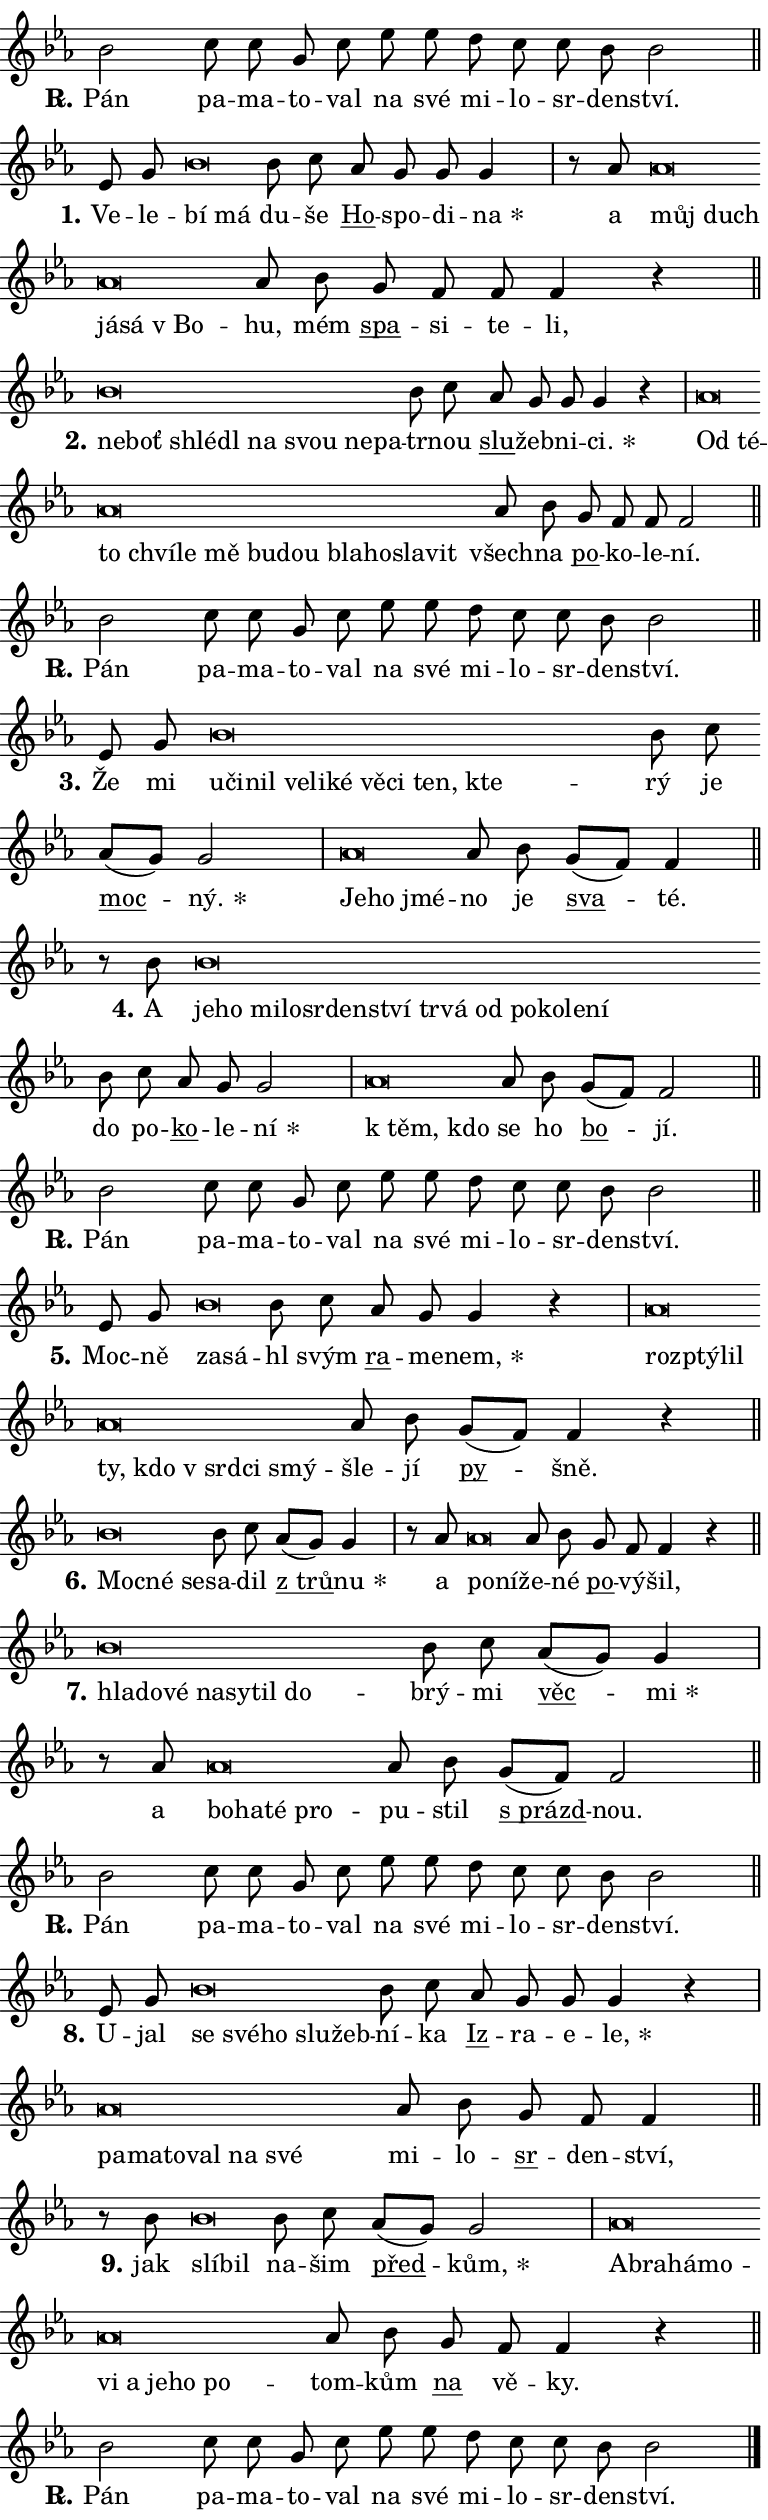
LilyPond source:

\version "2.24.0"
\header { tagline = "" }
\paper {
  indent = 0\cm
  top-margin = 0\cm
  right-margin = 0.13\cm % to fit lyric hyphens
  bottom-margin = 0\cm
  left-margin = 0\cm
  paper-width = 13\cm
  page-breaking = #ly:one-page-breaking
  system-system-spacing.basic-distance = #11
  score-system-spacing.basic-distance = #11
  ragged-last = ##f
}


%% Author: Thomas Morley
%% https://lists.gnu.org/archive/html/lilypond-user/2020-05/msg00002.html
#(define (line-position grob)
"Returns position of @var[grob} in current system:
   @code{'start}, if at first time-step
   @code{'end}, if at last time-step
   @code{'middle} otherwise
"
  (let* ((col (ly:item-get-column grob))
         (ln (ly:grob-object col 'left-neighbor))
         (rn (ly:grob-object col 'right-neighbor))
         (col-to-check-left (if (ly:grob? ln) ln col))
         (col-to-check-right (if (ly:grob? rn) rn col))
         (break-dir-left
           (and
             (ly:grob-property col-to-check-left 'non-musical #f)
             (ly:item-break-dir col-to-check-left)))
         (break-dir-right
           (and
             (ly:grob-property col-to-check-right 'non-musical #f)
             (ly:item-break-dir col-to-check-right))))
        (cond ((eqv? 1 break-dir-left) 'start)
              ((eqv? -1 break-dir-right) 'end)
              (else 'middle))))

#(define (tranparent-at-line-position vctor)
  (lambda (grob)
  "Relying on @code{line-position} select the relevant enry from @var{vctor}.
Used to determine transparency,"
    (case (line-position grob)
      ((end) (not (vector-ref vctor 0)))
      ((middle) (not (vector-ref vctor 1)))
      ((start) (not (vector-ref vctor 2))))))

noteHeadBreakVisibility =
#(define-music-function (break-visibility)(vector?)
"Makes @code{NoteHead}s transparent relying on @var{break-visibility}"
#{
  \override NoteHead.transparent =
    #(tranparent-at-line-position break-visibility)
#})

#(define delete-ledgers-for-transparent-note-heads
  (lambda (grob)
    "Reads whether a @code{NoteHead} is transparent.
If so this @code{NoteHead} is removed from @code{'note-heads} from
@var{grob}, which is supposed to be @code{LedgerLineSpanner}.
As a result ledgers are not printed for this @code{NoteHead}"
    (let* ((nhds-array (ly:grob-object grob 'note-heads))
           (nhds-list
             (if (ly:grob-array? nhds-array)
                 (ly:grob-array->list nhds-array)
                 '()))
           ;; Relies on the transparent-property being done before
           ;; Staff.LedgerLineSpanner.after-line-breaking is executed.
           ;; This is fragile ...
           (to-keep
             (remove
               (lambda (nhd)
                 (ly:grob-property nhd 'transparent #f))
               nhds-list)))
      ;; TODO find a better method to iterate over grob-arrays, similiar
      ;; to filter/remove etc for lists
      ;; For now rebuilt from scratch
      (set! (ly:grob-object grob 'note-heads)  '())
      (for-each
        (lambda (nhd)
          (ly:pointer-group-interface::add-grob grob 'note-heads nhd))
        to-keep))))

squashNotes = {
  \override NoteHead.X-extent = #'(-0.2 . 0.2)
  \override NoteHead.Y-extent = #'(-0.75 . 0)
  \override NoteHead.stencil =
    #(lambda (grob)
       (let ((pos (ly:grob-property grob 'staff-position)))
         (begin
           (if (< pos -7) (display "ERROR: Lower brevis then expected\n") (display ""))
           (if (<= pos -6) ly:text-interface::print ly:note-head::print))))
}
unSquashNotes = {
  \revert NoteHead.X-extent
  \revert NoteHead.Y-extent
  \revert NoteHead.stencil
}

hideNotes = \noteHeadBreakVisibility #begin-of-line-visible
unHideNotes = \noteHeadBreakVisibility #all-visible

% work-around for resetting accidentals
% https://lilypond.org/doc/v2.23/Documentation/notation/displaying-rhythms#unmetered-music
cadenzaMeasure = {
  \cadenzaOff
  \partial 1024 s1024
  \cadenzaOn
}

#(define-markup-command (accent layout props text) (markup?)
  "Underline accented syllable"
  (interpret-markup layout props
    #{\markup \override #'(offset . 4.3) \underline { #text }#}))

responsum = \markup \concat {
  "R" \hspace #-1.05 \path #0.1 #'((moveto 0 0.07) (lineto 0.9 0.8)) \hspace #0.05 "."
}

spaceSize = #0.6828661417322834 % exact space size for TeX Gyre Schola

\layout {
  \context {
    \Staff
    \remove "Time_signature_engraver"
    \override LedgerLineSpanner.after-line-breaking = #delete-ledgers-for-transparent-note-heads
  }
  \context {
    \Lyrics {
      \override LyricSpace.minimum-distance = \spaceSize
      \override LyricText.font-name = #"TeX Gyre Schola"
      \override LyricText.font-size = 1
      \override StanzaNumber.font-name = #"TeX Gyre Schola Bold"
      \override StanzaNumber.font-size = 1
    }
  }
  \context {
    \Score 
    \override NoteHead.text =
      #(lambda (grob) 
        (let ((pos (ly:grob-property grob 'staff-position)))
          #{\markup {
            \combine
              \halign #-0.55 \raise #(if (= pos -6) 0 0.5) \override #'(thickness . 2) \draw-line #'(3.2 . 0)
              \musicglyph "noteheads.sM1"
          }#}))
  }
}

% magnetic-lyrics.ily
%
%   written by
%     Jean Abou Samra <jean@abou-samra.fr>
%     Werner Lemberg <wl@gnu.org>
%
%   adapted by
%     Jiri Hon <jiri.hon@gmail.com>
%
% Version 2022-Apr-15

% https://www.mail-archive.com/lilypond-user@gnu.org/msg149350.html

#(define (Left_hyphen_pointer_engraver context)
   "Collect syllable-hyphen-syllable occurrences in lyrics and store
them in properties.  This engraver only looks to the left.  For
example, if the lyrics input is @code{foo -- bar}, it does the
following.

@itemize @bullet
@item
Set the @code{text} property of the @code{LyricHyphen} grob between
@q{foo} and @q{bar} to @code{foo}.

@item
Set the @code{left-hyphen} property of the @code{LyricText} grob with
text @q{foo} to the @code{LyricHyphen} grob between @q{foo} and
@q{bar}.
@end itemize

Use this auxiliary engraver in combination with the
@code{lyric-@/text::@/apply-@/magnetic-@/offset!} hook."
   (let ((hyphen #f)
         (text #f))
     (make-engraver
      (acknowledgers
       ((lyric-syllable-interface engraver grob source-engraver)
        (set! text grob)))
      (end-acknowledgers
       ((lyric-hyphen-interface engraver grob source-engraver)
        ;(when (not (grob::has-interface grob 'lyric-space-interface))
          (set! hyphen grob)));)
      ((stop-translation-timestep engraver)
       (when (and text hyphen)
         (ly:grob-set-object! text 'left-hyphen hyphen))
       (set! text #f)
       (set! hyphen #f)))))

#(define (lyric-text::apply-magnetic-offset! grob)
   "If the space between two syllables is less than the value in
property @code{LyricText@/.details@/.squash-threshold}, move the right
syllable to the left so that it gets concatenated with the left
syllable.

Use this function as a hook for
@code{LyricText@/.after-@/line-@/breaking} if the
@code{Left_@/hyphen_@/pointer_@/engraver} is active."
   (let ((hyphen (ly:grob-object grob 'left-hyphen #f)))
     (when hyphen
       (let ((left-text (ly:spanner-bound hyphen LEFT)))
         (when (grob::has-interface left-text 'lyric-syllable-interface)
           (let* ((common (ly:grob-common-refpoint grob left-text X))
                  (this-x-ext (ly:grob-extent grob common X))
                  (left-x-ext
                   (begin
                     ;; Trigger magnetism for left-text.
                     (ly:grob-property left-text 'after-line-breaking)
                     (ly:grob-extent left-text common X)))
                  ;; `delta` is the gap width between two syllables.
                  (delta (- (interval-start this-x-ext)
                            (interval-end left-x-ext)))
                  (details (ly:grob-property grob 'details))
                  (threshold (assoc-get 'squash-threshold details 0.2)))
             (when (< delta threshold)
               (let* (;; We have to manipulate the input text so that
                      ;; ligatures crossing syllable boundaries are not
                      ;; disabled.  For languages based on the Latin
                      ;; script this is essentially a beautification.
                      ;; However, for non-Western scripts it can be a
                      ;; necessity.
                      (lt (ly:grob-property left-text 'text))
                      (rt (ly:grob-property grob 'text))
                      (is-space (grob::has-interface hyphen 'lyric-space-interface))
                      (space (if is-space " " ""))
                      (extra-delta (if is-space spaceSize 0))
                      ;; Append new syllable.
                      (ltrt-space (if (and (string? lt) (string? rt))
                                (string-append lt space rt)
                                (make-concat-markup (list lt space rt))))
                      ;; Right-align `ltrt` to the right side.
                      (ltrt-space-markup (grob-interpret-markup
                               grob
                               (make-translate-markup
                                (cons (interval-length this-x-ext) 0)
                                (make-right-align-markup ltrt-space)))))
                 (begin
                   ;; Don't print `left-text`.
                   (ly:grob-set-property! left-text 'stencil #f)
                   ;; Set text and stencil (which holds all collected
                   ;; syllables so far) and shift it to the left.
                   (ly:grob-set-property! grob 'text ltrt-space)
                   (ly:grob-set-property! grob 'stencil ltrt-space-markup)
                   (ly:grob-translate-axis! grob (- (- delta extra-delta)) X))))))))))


#(define (lyric-hyphen::displace-bounds-first grob)
   ;; Make very sure this callback isn't triggered too early.
   (let ((left (ly:spanner-bound grob LEFT))
         (right (ly:spanner-bound grob RIGHT)))
     (ly:grob-property left 'after-line-breaking)
     (ly:grob-property right 'after-line-breaking)
     (ly:lyric-hyphen::print grob)))

squashThreshold = #0.4

\layout {
  \context {
    \Lyrics
    \consists #Left_hyphen_pointer_engraver
    \override LyricText.after-line-breaking =
      #lyric-text::apply-magnetic-offset!
    \override LyricHyphen.stencil = #lyric-hyphen::displace-bounds-first
    \override LyricText.details.squash-threshold = \squashThreshold
    \override LyricHyphen.minimum-distance = 0
    \override LyricHyphen.minimum-length = \squashThreshold
  }
}

squashText = \override LyricText.details.squash-threshold = 9999
unSquashText = \override LyricText.details.squash-threshold = \squashThreshold

leftText = \override LyricText.self-alignment-X = #LEFT
unLeftText = \revert LyricText.self-alignment-X

starOffset = #(lambda (grob) 
                (let ((x_offset (ly:self-alignment-interface::aligned-on-x-parent grob)))
                  (if (= x_offset 0) 0 (+ x_offset 1.2))))

star = #(define-music-function (syllable)(string?)
"Append star separator at the end of a syllable"
#{
  \once \override LyricText.X-offset = #starOffset
  \lyricmode { \markup {
    #syllable
    \override #'((font-name . "TeX Gyre Schola Bold")) \hspace #0.2 \lower #0.65 \larger "*"
  } }
#})

starAccent = #(define-music-function (syllable)(string?)
"Append star separator at the end of a syllable and make accent"
#{
  \once \override LyricText.X-offset = #starOffset
  \lyricmode { \markup {
    \accent #syllable
    \override #'((font-name . "TeX Gyre Schola Bold")) \hspace #0.2 \lower #0.65 \larger "*"
  } }
#})

breath = #(define-music-function (syllable)(string?)
"Append breathing indicator at the end of a syllable"
#{
  \lyricmode { \markup { #syllable "+" } }
#})

optionalBreath = #(define-music-function (syllable)(string?)
"Append optional breathing indicator at the end of a syllable"
#{
  \lyricmode { \markup { #syllable "(+)" } }
#})


\score {
    <<
        \new Voice = "melody" { \cadenzaOn \key es \major \relative { bes'2 c8 c g c \bar "" es es d c c bes bes2 \cadenzaMeasure \bar "||" \break } }
        \new Lyrics \lyricsto "melody" { \lyricmode { \set stanza = \responsum
Pán pa -- ma -- to -- val na své mi -- lo -- sr -- den -- ství. } }
    >>
    \layout {}
}

\score {
    <<
        \new Voice = "melody" { \cadenzaOn \key es \major \relative { es'8 g \bar "" \squashNotes bes\breve*1/16 \hideNotes \breve*1/16 \bar "" \unHideNotes \unSquashNotes bes8 c \bar "" as g g g4 \cadenzaMeasure \bar "|" r8 as8 \squashNotes as\breve*1/16 \hideNotes \breve*1/16 \bar "" \breve*1/16 \bar "" \breve*1/16 \breve*1/16 \bar "" \unHideNotes \unSquashNotes as8 bes \bar "" g f f f4 r \cadenzaMeasure \bar "||" \break } }
        \new Lyrics \lyricsto "melody" { \lyricmode { \set stanza = "1."
Ve -- le -- \leftText bí \squashText má \unLeftText \unSquashText du -- še \markup \accent Ho -- spo -- di -- \star na a \leftText můj \squashText duch já -- sá "v Bo" -- \unLeftText \unSquashText hu, mém \markup \accent spa -- si -- te -- li, } }
    >>
    \layout {}
}

\score {
    <<
        \new Voice = "melody" { \cadenzaOn \key es \major \relative { \squashNotes bes'\breve*1/16 \hideNotes \breve*1/16 \bar "" \breve*1/16 \bar "" \breve*1/16 \bar "" \breve*1/16 \bar "" \breve*1/16 \bar "" \breve*1/16 \breve*1/16 \bar "" \unHideNotes \unSquashNotes bes8 c \bar "" as g g g4 r \cadenzaMeasure \bar "|" \squashNotes as\breve*1/16 \hideNotes \breve*1/16 \bar "" \breve*1/16 \bar "" \breve*1/16 \bar "" \breve*1/16 \bar "" \breve*1/16 \bar "" \breve*1/16 \bar "" \breve*1/16 \bar "" \breve*1/16 \bar "" \breve*1/16 \bar "" \breve*1/16 \breve*1/16 \bar "" \unHideNotes \unSquashNotes as8 bes \bar "" g f f f2 \cadenzaMeasure \bar "||" \break } }
        \new Lyrics \lyricsto "melody" { \lyricmode { \set stanza = "2."
\leftText ne -- \squashText boť shlé -- dl na svou ne -- pa -- \unLeftText \unSquashText tr -- nou \markup \accent slu -- žeb -- ni -- \star ci. \leftText Od \squashText té -- to chví -- le mě bu -- dou bla -- ho -- sla -- vit \unLeftText \unSquashText všech -- na \markup \accent po -- ko -- le -- ní. } }
    >>
    \layout {}
}

\score {
    <<
        \new Voice = "melody" { \cadenzaOn \key es \major \relative { bes'2 c8 c g c \bar "" es es d c c bes bes2 \cadenzaMeasure \bar "||" \break } }
        \new Lyrics \lyricsto "melody" { \lyricmode { \set stanza = \responsum
Pán pa -- ma -- to -- val na své mi -- lo -- sr -- den -- ství. } }
    >>
    \layout {}
}

\score {
    <<
        \new Voice = "melody" { \cadenzaOn \key es \major \relative { es'8 g \bar "" \squashNotes bes\breve*1/16 \hideNotes \breve*1/16 \bar "" \breve*1/16 \bar "" \breve*1/16 \bar "" \breve*1/16 \bar "" \breve*1/16 \bar "" \breve*1/16 \bar "" \breve*1/16 \bar "" \breve*1/16 \breve*1/16 \bar "" \unHideNotes \unSquashNotes bes8 c \bar "" as[( g)] g2 \cadenzaMeasure \bar "|" \squashNotes as\breve*1/16 \hideNotes \breve*1/16 \breve*1/16 \bar "" \unHideNotes \unSquashNotes as8 bes \bar "" g[( f)] f4 \cadenzaMeasure \bar "||" \break } }
        \new Lyrics \lyricsto "melody" { \lyricmode { \set stanza = "3."
Že mi \leftText u -- \squashText či -- nil ve -- li -- ké vě -- ci ten, kte -- \unLeftText \unSquashText rý je \markup \accent moc -- \star ný. \leftText Je -- \squashText ho jmé -- \unLeftText \unSquashText no je \markup \accent sva -- té. } }
    >>
    \layout {}
}

\score {
    <<
        \new Voice = "melody" { \cadenzaOn \key es \major \relative { r8 bes'8 \squashNotes bes\breve*1/16 \hideNotes \breve*1/16 \bar "" \breve*1/16 \bar "" \breve*1/16 \bar "" \breve*1/16 \bar "" \breve*1/16 \bar "" \breve*1/16 \bar "" \breve*1/16 \bar "" \breve*1/16 \bar "" \breve*1/16 \bar "" \breve*1/16 \bar "" \breve*1/16 \bar "" \breve*1/16 \breve*1/16 \bar "" \unHideNotes \unSquashNotes bes8 c \bar "" as g g2 \cadenzaMeasure \bar "|" \squashNotes as\breve*1/16 \hideNotes \breve*1/16 \bar "" \unHideNotes \unSquashNotes as8 bes \bar "" g[( f)] f2 \cadenzaMeasure \bar "||" \break } }
        \new Lyrics \lyricsto "melody" { \lyricmode { \set stanza = "4."
A \leftText je -- \squashText ho mi -- lo -- sr -- den -- ství tr -- vá od po -- ko -- le -- ní \unLeftText \unSquashText do po -- \markup \accent ko -- le -- \star ní \leftText "k těm," \squashText kdo \unLeftText \unSquashText se ho \markup \accent bo -- jí. } }
    >>
    \layout {}
}

\score {
    <<
        \new Voice = "melody" { \cadenzaOn \key es \major \relative { bes'2 c8 c g c \bar "" es es d c c bes bes2 \cadenzaMeasure \bar "||" \break } }
        \new Lyrics \lyricsto "melody" { \lyricmode { \set stanza = \responsum
Pán pa -- ma -- to -- val na své mi -- lo -- sr -- den -- ství. } }
    >>
    \layout {}
}

\score {
    <<
        \new Voice = "melody" { \cadenzaOn \key es \major \relative { es'8 g \bar "" \squashNotes bes\breve*1/16 \hideNotes \breve*1/16 \bar "" \unHideNotes \unSquashNotes bes8 c \bar "" as g g4 r \cadenzaMeasure \bar "|" \squashNotes as\breve*1/16 \hideNotes \breve*1/16 \bar "" \breve*1/16 \bar "" \breve*1/16 \bar "" \breve*1/16 \bar "" \breve*1/16 \bar "" \breve*1/16 \breve*1/16 \bar "" \unHideNotes \unSquashNotes as8 bes \bar "" g[( f)] f4 r \cadenzaMeasure \bar "||" \break } }
        \new Lyrics \lyricsto "melody" { \lyricmode { \set stanza = "5."
Moc -- ně \leftText za -- \squashText sá -- \unLeftText \unSquashText hl svým \markup \accent ra -- me -- \star nem, \leftText roz -- \squashText ptý -- lil ty, kdo "v srd" -- ci smý -- \unLeftText \unSquashText šle -- jí \markup \accent py -- šně. } }
    >>
    \layout {}
}

\score {
    <<
        \new Voice = "melody" { \cadenzaOn \key es \major \relative { \squashNotes bes'\breve*1/16 \hideNotes \breve*1/16 \breve*1/16 \bar "" \unHideNotes \unSquashNotes bes8 c \bar "" as[( g)] g4 \cadenzaMeasure \bar "|" r8 as8 \squashNotes as\breve*1/16 \hideNotes \breve*1/16 \bar "" \unHideNotes \unSquashNotes as8 bes \bar "" g f f4 r \cadenzaMeasure \bar "||" \break } }
        \new Lyrics \lyricsto "melody" { \lyricmode { \set stanza = "6."
\leftText Moc -- \squashText né se -- \unLeftText \unSquashText sa -- dil \markup \accent "z trů" -- \star nu a \leftText po -- \squashText ní -- \unLeftText \unSquashText že -- né \markup \accent po -- vý -- šil, } }
    >>
    \layout {}
}

\score {
    <<
        \new Voice = "melody" { \cadenzaOn \key es \major \relative { \squashNotes bes'\breve*1/16 \hideNotes \breve*1/16 \bar "" \breve*1/16 \bar "" \breve*1/16 \bar "" \breve*1/16 \bar "" \breve*1/16 \breve*1/16 \bar "" \unHideNotes \unSquashNotes bes8 c \bar "" as[( g)] g4 \cadenzaMeasure \bar "|" r8 as8 \squashNotes as\breve*1/16 \hideNotes \breve*1/16 \bar "" \breve*1/16 \breve*1/16 \bar "" \unHideNotes \unSquashNotes as8 bes \bar "" g[( f)] f2 \cadenzaMeasure \bar "||" \break } }
        \new Lyrics \lyricsto "melody" { \lyricmode { \set stanza = "7."
\leftText hla -- \squashText do -- vé na -- sy -- til do -- \unLeftText \unSquashText brý -- mi \markup \accent věc -- \star mi a \leftText bo -- \squashText ha -- té pro -- \unLeftText \unSquashText pu -- stil \markup \accent "s prázd" -- nou. } }
    >>
    \layout {}
}

\score {
    <<
        \new Voice = "melody" { \cadenzaOn \key es \major \relative { bes'2 c8 c g c \bar "" es es d c c bes bes2 \cadenzaMeasure \bar "||" \break } }
        \new Lyrics \lyricsto "melody" { \lyricmode { \set stanza = \responsum
Pán pa -- ma -- to -- val na své mi -- lo -- sr -- den -- ství. } }
    >>
    \layout {}
}

\score {
    <<
        \new Voice = "melody" { \cadenzaOn \key es \major \relative { es'8 g \bar "" \squashNotes bes\breve*1/16 \hideNotes \breve*1/16 \bar "" \breve*1/16 \bar "" \breve*1/16 \breve*1/16 \bar "" \unHideNotes \unSquashNotes bes8 c \bar "" as g g g4 r \cadenzaMeasure \bar "|" \squashNotes as\breve*1/16 \hideNotes \breve*1/16 \bar "" \breve*1/16 \bar "" \breve*1/16 \bar "" \breve*1/16 \breve*1/16 \bar "" \unHideNotes \unSquashNotes as8 bes \bar "" g f f4 \cadenzaMeasure \bar "||" \break } }
        \new Lyrics \lyricsto "melody" { \lyricmode { \set stanza = "8."
U -- jal \leftText se \squashText své -- ho slu -- žeb -- \unLeftText \unSquashText ní -- ka \markup \accent Iz -- ra -- e -- \star le, \leftText pa -- \squashText ma -- to -- val na své \unLeftText \unSquashText mi -- lo -- \markup \accent sr -- den -- ství, } }
    >>
    \layout {}
}

\score {
    <<
        \new Voice = "melody" { \cadenzaOn \key es \major \relative { r8 bes'8 \squashNotes bes\breve*1/16 \hideNotes \breve*1/16 \bar "" \unHideNotes \unSquashNotes bes8 c \bar "" as[( g)] g2 \cadenzaMeasure \bar "|" \squashNotes as\breve*1/16 \hideNotes \breve*1/16 \bar "" \breve*1/16 \bar "" \breve*1/16 \bar "" \breve*1/16 \bar "" \breve*1/16 \bar "" \breve*1/16 \bar "" \breve*1/16 \breve*1/16 \bar "" \unHideNotes \unSquashNotes as8 bes \bar "" g f f4 r \cadenzaMeasure \bar "||" \break } }
        \new Lyrics \lyricsto "melody" { \lyricmode { \set stanza = "9."
jak \leftText slí -- \squashText bil \unLeftText \unSquashText na -- šim \markup \accent před -- \star kům, \leftText Ab -- \squashText ra -- há -- mo -- vi a je -- ho po -- \unLeftText \unSquashText tom -- kům \markup \accent na vě -- ky. } }
    >>
    \layout {}
}

\score {
    <<
        \new Voice = "melody" { \cadenzaOn \key es \major \relative { bes'2 c8 c g c \bar "" es es d c c bes bes2 \cadenzaMeasure \bar "||" \break } \bar "|." }
        \new Lyrics \lyricsto "melody" { \lyricmode { \set stanza = \responsum
Pán pa -- ma -- to -- val na své mi -- lo -- sr -- den -- ství. } }
    >>
    \layout {}
}
